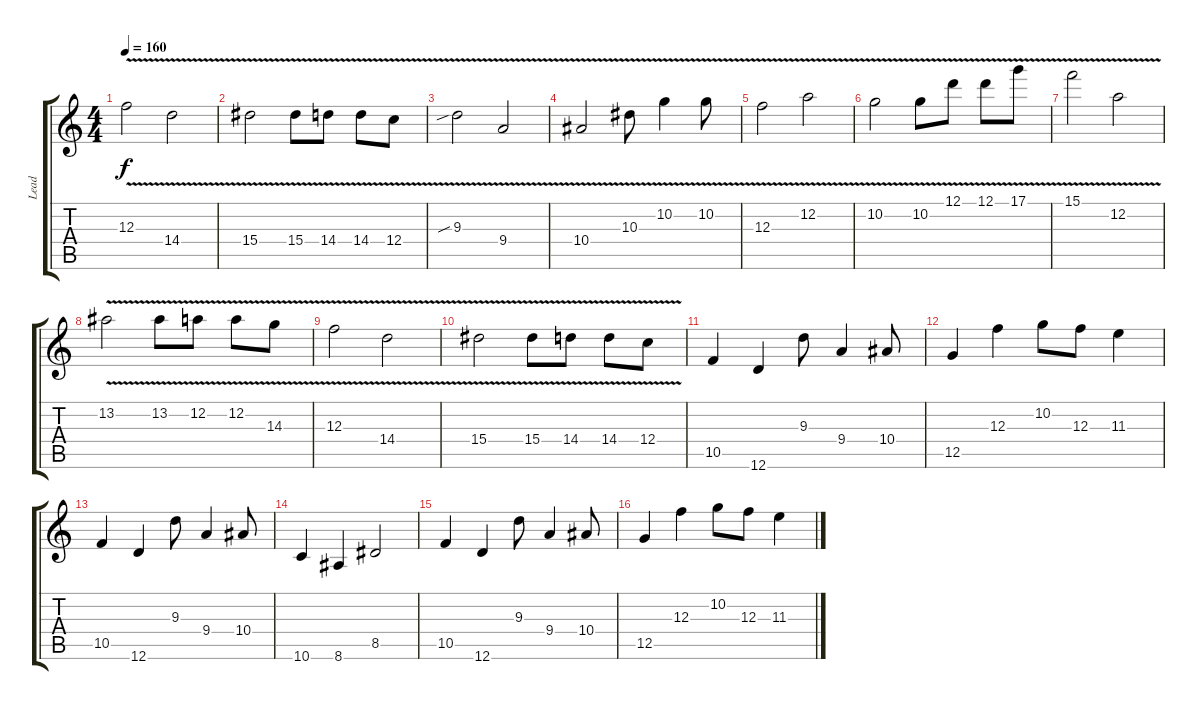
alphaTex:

\track ("Lead" "Lead") {instrument overdrivenguitar}
\staff {score tabs}
\tuning (D4 A3 F3 C3 G2 D2) {hide}
\ts (4 4)
\tempo 160
\clef g2
\ks c
12.3{v}.2{dy f} 14.4{v}.2 |
15.4{v}.2 15.4{v}.8 14.4{v}.8 14.4{v}.8 12.4{v}.8 |
9.3{v sib}.2 9.4{v}.2 |
10.4{v}.2 10.3{v}.8 10.2{v}.4 10.2{v}.8 |
12.3{v}.2 12.2{v}.2 |
10.2{v}.2 10.2{v}.8 12.1{v}.8 12.1{v}.8 17.1{v}.8 |
15.1{v}.2 12.2{v}.2 |
13.2{v}.2 13.2{v}.8 12.2{v}.8 12.2{v}.8 14.3{v}.8 |
12.3{v}.2 14.4{v}.2 |
15.4{v}.2 15.4{v}.8 14.4{v}.8 14.4{v}.8 12.4{v}.8 |
10.5.4 12.6.4 9.3.8 9.4.4 10.4.8 |
12.5.4 12.3.4 10.2.8 12.3.8 11.3.4 |
10.5.4 12.6.4 9.3.8 9.4.4 10.4.8 |
10.6.4 8.6.4 8.5.2 |
10.5.4 12.6.4 9.3.8 9.4.4 10.4.8 |
12.5.4 12.3.4 10.2.8 12.3.8 11.3.4
